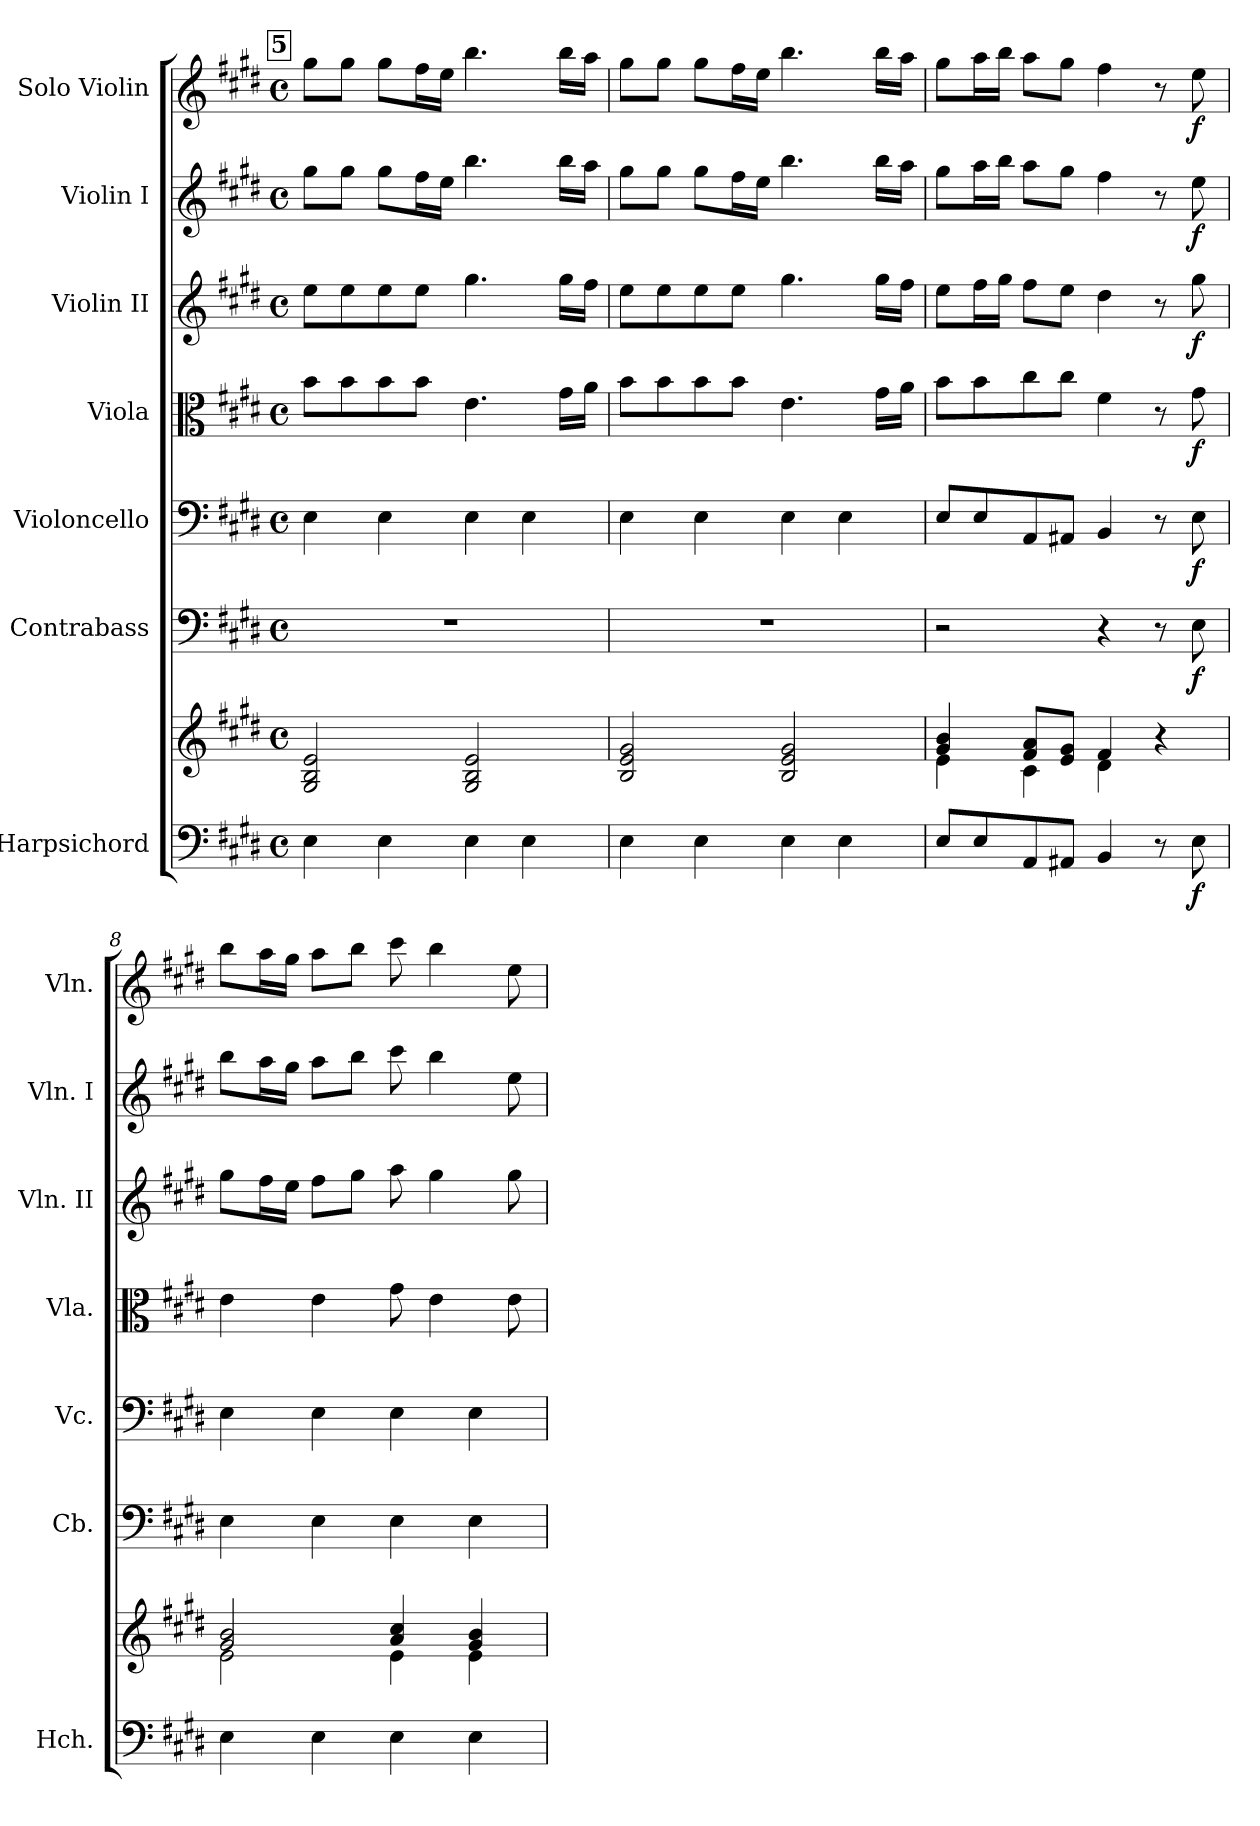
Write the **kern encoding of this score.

**kern	**kern	**dynam	**kern	**dynam	**kern	**dynam	**kern	**dynam	**kern	**dynam	**kern	**dynam	**kern	**dynam
*part7	*part7	*part7	*part6	*part6	*part5	*part5	*part4	*part4	*part3	*part3	*part2	*part2	*part1	*part1
*staff8	*staff7	*staff7/8	*staff6	*staff6	*staff5	*staff5	*staff4	*staff4	*staff3	*staff3	*staff2	*staff2	*staff1	*staff1
*I"Harpsichord	*	*	*I"Contrabass	*	*I"Violoncello	*	*I"Viola	*	*I"Violin II	*	*I"Violin I	*	*I"Solo Violin	*
*I'Hch.	*	*	*I'Cb.	*	*I'Vc.	*	*I'Vla.	*	*I'Vln. II	*	*I'Vln. I	*	*I'Vln.	*
!!LO:PB:g=z
*clefF4	*clefG2	*	*clefF4	*	*clefF4	*	*clefC3	*	*clefG2	*	*clefG2	*	*clefG2	*
*	*	*	*ITrd7c12	*	*	*	*	*	*	*	*	*	*	*
*k[f#c#g#d#]	*k[f#c#g#d#]	*	*k[f#c#g#d#]	*	*k[f#c#g#d#]	*	*k[f#c#g#d#]	*	*k[f#c#g#d#]	*	*k[f#c#g#d#]	*	*k[f#c#g#d#]	*
*M4/4	*M4/4	*	*M4/4	*	*M4/4	*	*M4/4	*	*M4/4	*	*M4/4	*	*M4/4	*
*met(c)	*met(c)	*	*met(c)	*	*met(c)	*	*met(c)	*	*met(c)	*	*met(c)	*	*met(c)	*
!!LO:REH:place=s1:a:B:fs=14:t=5
=5	=5	=5	=5	=5	=5	=5	=5	=5	=5	=5	=5	=5	=5	=5
4E\	2G#/ 2B/ 2e/	.	1r	.	4E\	.	8b\L	.	8ee\L	.	8gg#\L	.	8gg#\L	.
.	.	.	.	.	.	.	8b\	.	8ee\	.	8gg#\J	.	8gg#\J	.
4E\	.	.	.	.	4E\	.	8b\	.	8ee\	.	8gg#\L	.	8gg#\L	.
.	.	.	.	.	.	.	8b\J	.	8ee\J	.	16ff#\L	.	16ff#\L	.
.	.	.	.	.	.	.	.	.	.	.	16ee\JJ	.	16ee\JJ	.
4E\	2G#/ 2B/ 2e/	.	.	.	4E\	.	4.e\	.	4.gg#\	.	4.bb\	.	4.bb\	.
4E\	.	.	.	.	4E\	.	.	.	.	.	.	.	.	.
.	.	.	.	.	.	.	16g#\LL	.	16gg#\LL	.	16bb\LL	.	16bb\LL	.
.	.	.	.	.	.	.	16a\JJ	.	16ff#\JJ	.	16aa\JJ	.	16aa\JJ	.
=6	=6	=6	=6	=6	=6	=6	=6	=6	=6	=6	=6	=6	=6	=6
4E\	2B/ 2e/ 2g#/	.	1r	.	4E\	.	8b\L	.	8ee\L	.	8gg#\L	.	8gg#\L	.
.	.	.	.	.	.	.	8b\	.	8ee\	.	8gg#\J	.	8gg#\J	.
4E\	.	.	.	.	4E\	.	8b\	.	8ee\	.	8gg#\L	.	8gg#\L	.
.	.	.	.	.	.	.	8b\J	.	8ee\J	.	16ff#\L	.	16ff#\L	.
.	.	.	.	.	.	.	.	.	.	.	16ee\JJ	.	16ee\JJ	.
4E\	2B/ 2e/ 2g#/	.	.	.	4E\	.	4.e\	.	4.gg#\	.	4.bb\	.	4.bb\	.
4E\	.	.	.	.	4E\	.	.	.	.	.	.	.	.	.
.	.	.	.	.	.	.	16g#\LL	.	16gg#\LL	.	16bb\LL	.	16bb\LL	.
.	.	.	.	.	.	.	16a\JJ	.	16ff#\JJ	.	16aa\JJ	.	16aa\JJ	.
=7	=7	=7	=7	=7	=7	=7	=7	=7	=7	=7	=7	=7	=7	=7
*	*^	*	*	*	*	*	*	*	*	*	*	*	*	*
8E/L	4e\	4g#/ 4b/	.	2r	.	8E/L	.	8b\L	.	8ee\L	.	8gg#\L	.	8gg#\L	.
8E/	.	.	.	.	.	8E/	.	8b\	.	16ff#\L	.	16aa\L	.	16aa\L	.
.	.	.	.	.	.	.	.	.	.	16gg#\JJ	.	16bb\JJ	.	16bb\JJ	.
8AA/	4c#\	8f#/ 8a/L	.	.	.	8AA/	.	8cc#\	.	8ff#\L	.	8aa\L	.	8aa\L	.
8AA#X/J	.	8e/ 8g#/J	.	.	.	8AA#X/J	.	8cc#\J	.	8ee\J	.	8gg#\J	.	8gg#\J	.
4BB/	4d#\	4f#/	.	4r	.	4BB/	.	4f#\	.	4dd#\	.	4ff#\	.	4ff#\	.
8r	4r	4ryy	.	8r	.	8r	.	8r	.	8r	.	8r	.	8r	.
!	!	!	!LO:DY:b=2	!	!LO:DY:b	!	!LO:DY:b	!	!LO:DY:b	!	!LO:DY:b	!	!LO:DY:b	!	!LO:DY:b
8E\	.	.	f	8EE\	f	8E\	f	8g#\	f	8gg#\	f	8ee\	f	8ee\	f
!!LO:PB:g=z
=8	=8	=8	=8	=8	=8	=8	=8	=8	=8	=8	=8	=8	=8	=8	=8
4E\	2g#/ 2b/	2e\	.	4EE\	.	4E\	.	4e\	.	8gg#\L	.	8bb\L	.	8bb\L	.
.	.	.	.	.	.	.	.	.	.	16ff#\L	.	16aa\L	.	16aa\L	.
.	.	.	.	.	.	.	.	.	.	16ee\JJ	.	16gg#\JJ	.	16gg#\JJ	.
4E\	.	.	.	4EE\	.	4E\	.	4e\	.	8ff#\L	.	8aa\L	.	8aa\L	.
.	.	.	.	.	.	.	.	.	.	8gg#\J	.	8bb\J	.	8bb\J	.
4E\	4a/ 4cc#/	4e\	.	4EE\	.	4E\	.	8g#\	.	8aa\	.	8ccc#\	.	8ccc#\	.
.	.	.	.	.	.	.	.	4e\	.	4gg#\	.	4bb\	.	4bb\	.
4E\	4g#/ 4b/	4e\	.	4EE\	.	4E\	.	.	.	.	.	.	.	.	.
.	.	.	.	.	.	.	.	8e\	.	8gg#\	.	8ee\	.	8ee\	.
*	*v	*v	*	*	*	*	*	*	*	*	*	*	*	*	*
=	=	=	=	=	=	=	=	=	=	=	=	=	=	=
*-	*-	*-	*-	*-	*-	*-	*-	*-	*-	*-	*-	*-	*-	*-
